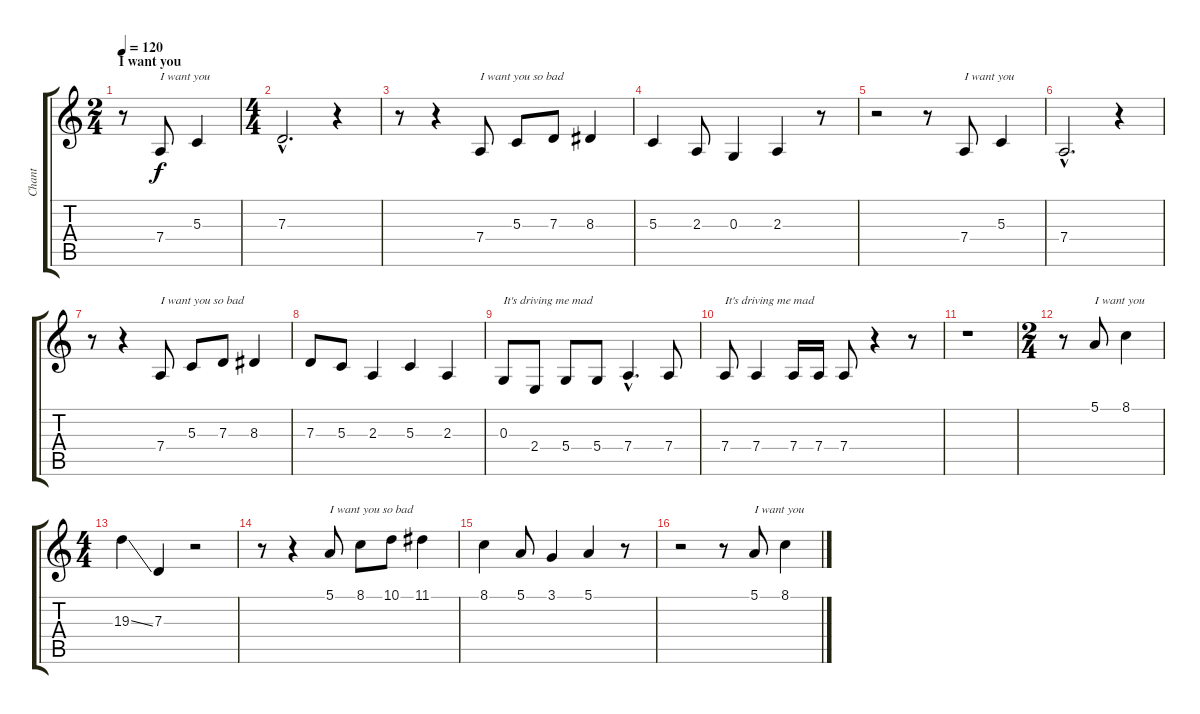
\track ("Chant" "Chant") {instrument drawbarorgan}
\staff {score tabs}
\tuning (E4 B3 G3 D3 A2 E2) {hide}
\ts (2 4)
\section ("" "I want you")
\tempo 120
\clef g2
\ks c
r.8{dy f instrument drawbarorgan} 7.4.8{txt "I want you"} 5.3.4 |
\ts (4 4)
7.3{hac}.2{d} r.4 |
r.8 r.4 7.4.8{txt "I want you so bad"} 5.3.8 7.3.8 8.3.4 |
5.3.4 2.3.8 0.3.4 2.3.4 r.8 |
r.2 r.8 7.4.8{txt "I want you"} 5.3.4 |
7.4{hac}.2{d} r.4 |
r.8 r.4 7.4.8{txt "I want you so bad"} 5.3.8 7.3.8 8.3.4 |
7.3.8 5.3.8 2.3.4 5.3.4 2.3.4 |
0.3.8{txt "It's driving me mad"} 2.4.8 5.4.8 5.4.8 7.4{hac}.4{d} 7.4.8 |
7.4.8{txt "It's driving me mad"} 7.4.4 7.4.16 7.4.16 7.4.8 r.4 r.8 |
r.1 |
\ts (2 4)
r.8 5.1.8{txt "I want you"} 8.1.4 |
\ts (4 4)
19.3{ss}.4 7.3.4 r.2 |
r.8 r.4 5.1.8{txt "I want you so bad"} 8.1.8 10.1.8 11.1.4 |
8.1.4 5.1.8 3.1.4 5.1.4 r.8 |
r.2 r.8 5.1.8{txt "I want you"} 8.1.4
